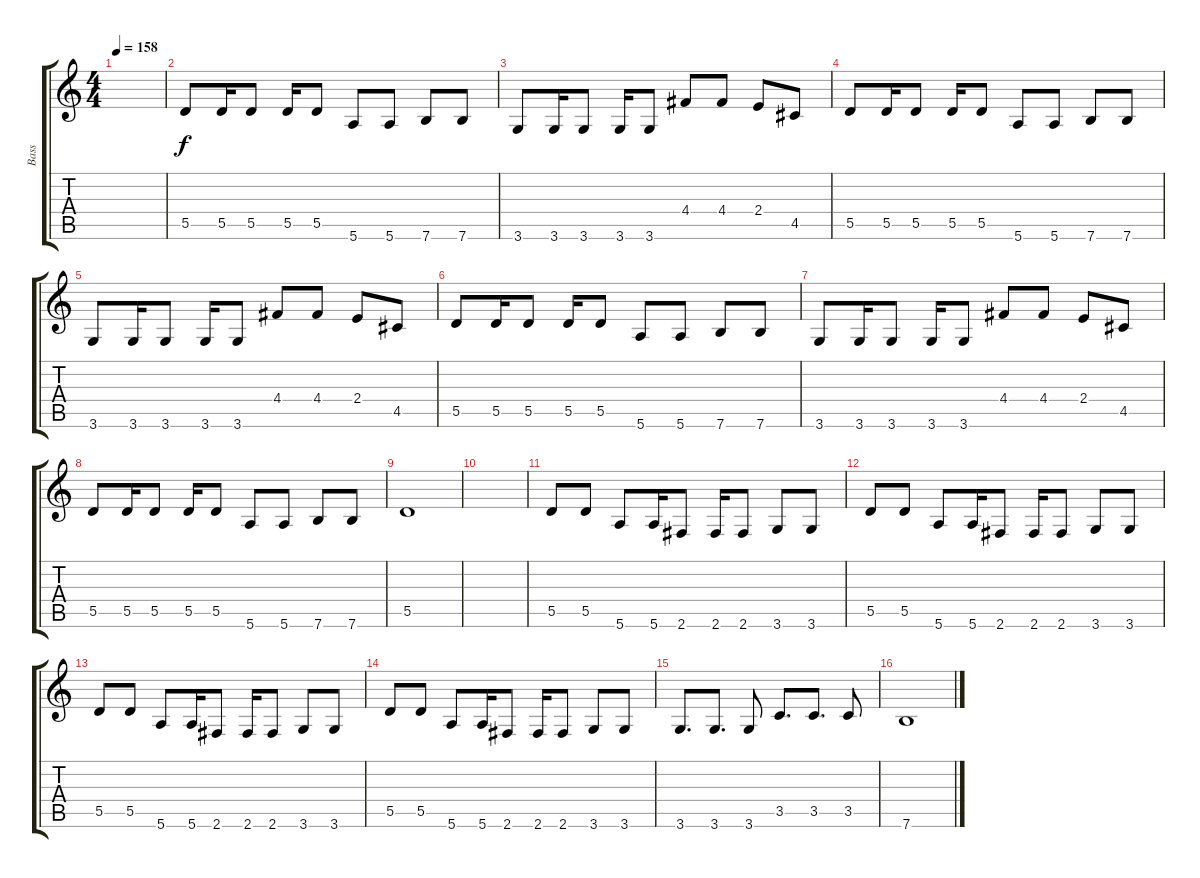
\track ("Bass" "Bass") {instrument electricbassfinger}
\staff {score tabs}
\tuning (E4 B3 G3 D3 A2 E2) {hide}
\ts (4 4)
\tempo 158
\clef g2
\ks c
|
5.5.8 5.5.16 5.5.8 5.5.16 5.5.8 5.6.8 5.6.8 7.6.8 7.6.8 |
3.6.8 3.6.16 3.6.8 3.6.16 3.6.8 4.4.8 4.4.8 2.4.8 4.5.8 |
5.5.8 5.5.16 5.5.8 5.5.16 5.5.8 5.6.8 5.6.8 7.6.8 7.6.8 |
3.6.8 3.6.16 3.6.8 3.6.16 3.6.8 4.4.8 4.4.8 2.4.8 4.5.8 |
5.5.8 5.5.16 5.5.8 5.5.16 5.5.8 5.6.8 5.6.8 7.6.8 7.6.8 |
3.6.8 3.6.16 3.6.8 3.6.16 3.6.8 4.4.8 4.4.8 2.4.8 4.5.8 |
5.5.8 5.5.16 5.5.8 5.5.16 5.5.8 5.6.8 5.6.8 7.6.8 7.6.8 |
5.5.1 |
|
5.5.8 5.5.8 5.6.8 5.6.16 2.6.8 2.6.16 2.6.8 3.6.8 3.6.8 |
5.5.8 5.5.8 5.6.8 5.6.16 2.6.8 2.6.16 2.6.8 3.6.8 3.6.8 |
5.5.8 5.5.8 5.6.8 5.6.16 2.6.8 2.6.16 2.6.8 3.6.8 3.6.8 |
5.5.8 5.5.8 5.6.8 5.6.16 2.6.8 2.6.16 2.6.8 3.6.8 3.6.8 |
3.6.8{d} 3.6.8{d} 3.6.8 3.5.8{d} 3.5.8{d} 3.5.8 |
7.6.1
